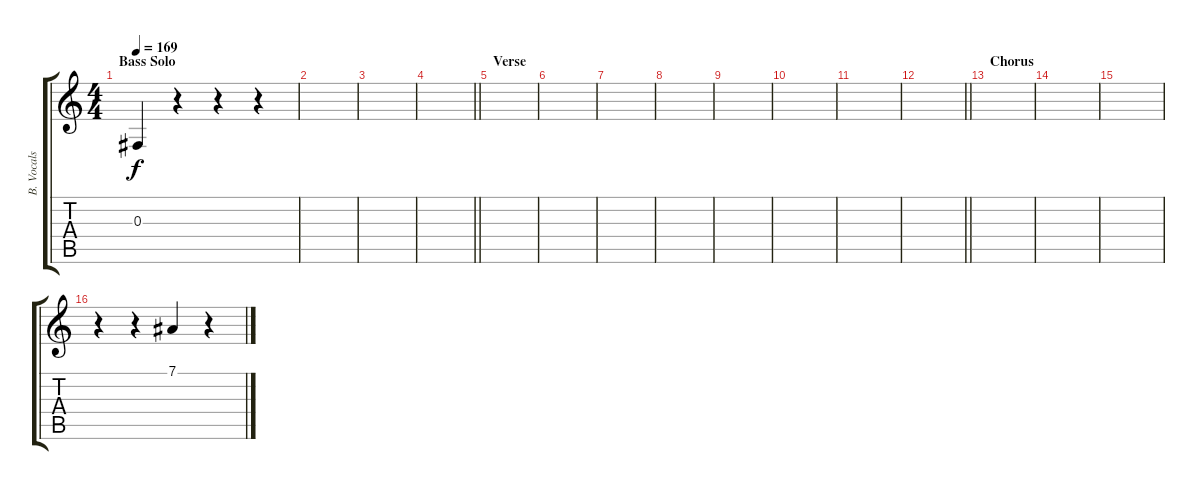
\track ("B. Vocals" "B. Vocals") {instrument lead2sawtooth}
\staff {score tabs}
\tuning (Eb4 Bb3 Gb3 Db3 Ab2 Eb2) {hide}
\ts (4 4)
\section ("" "Bass Solo")
\tempo 169
\clef g2
\ks c
0.3{t}.4{dy f} r.4 r.4 r.4 |
|
|
\barLineRight lightlight
|
\section ("" "Verse")
|
|
|
|
|
|
|
\barLineRight lightlight
|
\section ("" "Chorus")
|
|
|
r.4 r.4 7.1.4 r.4
